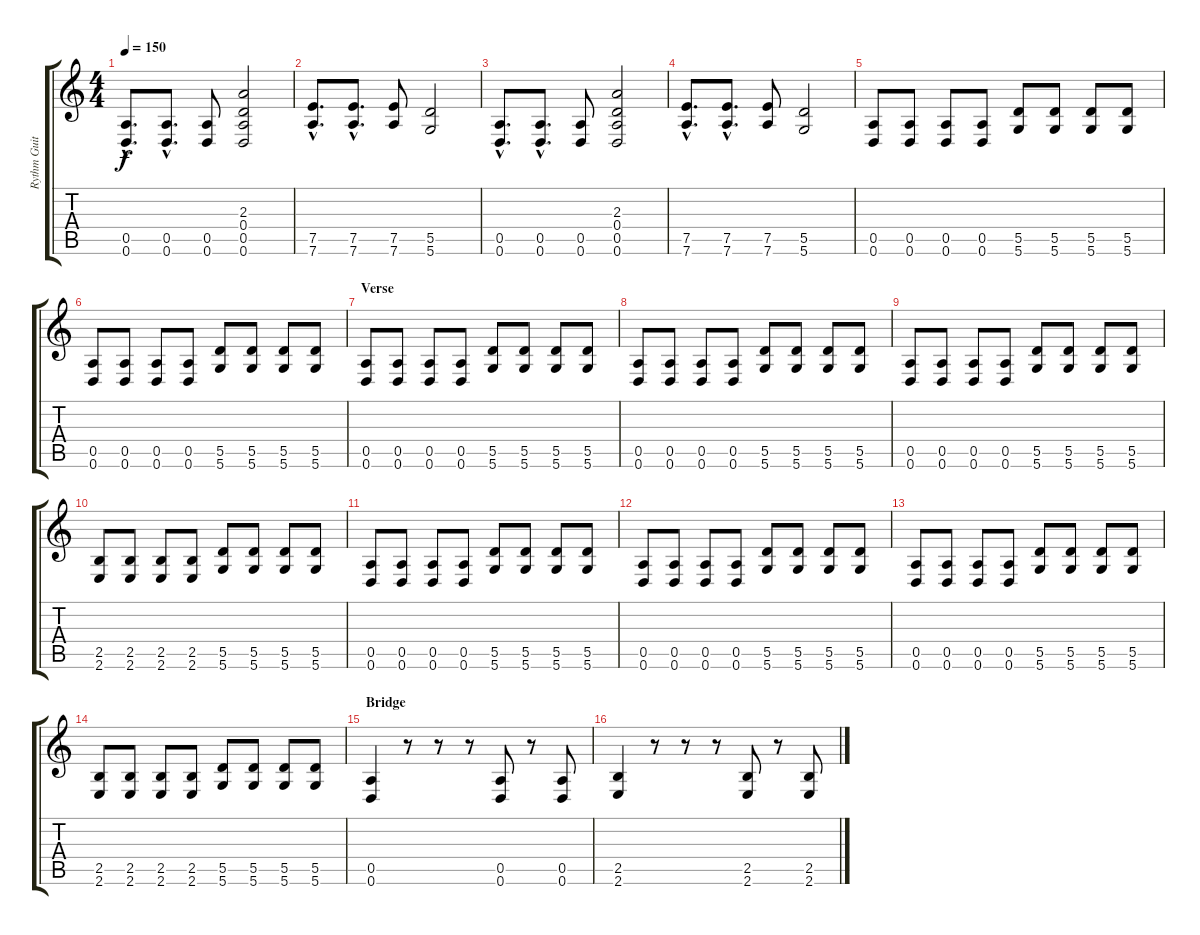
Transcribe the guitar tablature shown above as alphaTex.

\track ("Rythm Guitar" "Rythm Guit") {instrument overdrivenguitar}
\staff {score tabs}
\tuning (E4 B3 G3 D3 A2 D2) {hide}
\ts (4 4)
\tempo 150
\clef g2
\ks c
(0.5{hac} 0.6{hac}).8{d dy f} (0.5{hac} 0.6{hac}).8{d} (0.5 0.6).8 (2.3 0.4 0.5 0.6).2 |
(7.5{hac} 7.6{hac}).8{d} (7.5{hac} 7.6{hac}).8{d} (7.5 7.6).8 (5.5 5.6).2 |
(0.5{hac} 0.6{hac}).8{d} (0.5{hac} 0.6{hac}).8{d} (0.5 0.6).8 (2.3 0.4 0.5 0.6).2 |
(7.5{hac} 7.6{hac}).8{d} (7.5{hac} 7.6{hac}).8{d} (7.5 7.6).8 (5.5 5.6).2 |
(0.5 0.6).8 (0.5 0.6).8 (0.5 0.6).8 (0.5 0.6).8 (5.5 5.6).8 (5.5 5.6).8 (5.5 5.6).8 (5.5 5.6).8 |
(0.5 0.6).8 (0.5 0.6).8 (0.5 0.6).8 (0.5 0.6).8 (5.5 5.6).8 (5.5 5.6).8 (5.5 5.6).8 (5.5 5.6).8 |
\section ("" "Verse")
(0.5 0.6).8 (0.5 0.6).8 (0.5 0.6).8 (0.5 0.6).8 (5.5 5.6).8 (5.5 5.6).8 (5.5 5.6).8 (5.5 5.6).8 |
(0.5 0.6).8 (0.5 0.6).8 (0.5 0.6).8 (0.5 0.6).8 (5.5 5.6).8 (5.5 5.6).8 (5.5 5.6).8 (5.5 5.6).8 |
(0.5 0.6).8 (0.5 0.6).8 (0.5 0.6).8 (0.5 0.6).8 (5.5 5.6).8 (5.5 5.6).8 (5.5 5.6).8 (5.5 5.6).8 |
(2.5 2.6).8 (2.5 2.6).8 (2.5 2.6).8 (2.5 2.6).8 (5.5 5.6).8 (5.5 5.6).8 (5.5 5.6).8 (5.5 5.6).8 |
(0.5 0.6).8 (0.5 0.6).8 (0.5 0.6).8 (0.5 0.6).8 (5.5 5.6).8 (5.5 5.6).8 (5.5 5.6).8 (5.5 5.6).8 |
(0.5 0.6).8 (0.5 0.6).8 (0.5 0.6).8 (0.5 0.6).8 (5.5 5.6).8 (5.5 5.6).8 (5.5 5.6).8 (5.5 5.6).8 |
(0.5 0.6).8 (0.5 0.6).8 (0.5 0.6).8 (0.5 0.6).8 (5.5 5.6).8 (5.5 5.6).8 (5.5 5.6).8 (5.5 5.6).8 |
(2.5 2.6).8 (2.5 2.6).8 (2.5 2.6).8 (2.5 2.6).8 (5.5 5.6).8 (5.5 5.6).8 (5.5 5.6).8 (5.5 5.6).8 |
\section ("" "Bridge")
(0.5 0.6).4 r.8 r.8 r.8 (0.5 0.6).8 r.8 (0.5 0.6).8 |
(2.5 2.6).4 r.8 r.8 r.8 (2.5 2.6).8 r.8 (2.5 2.6).8
